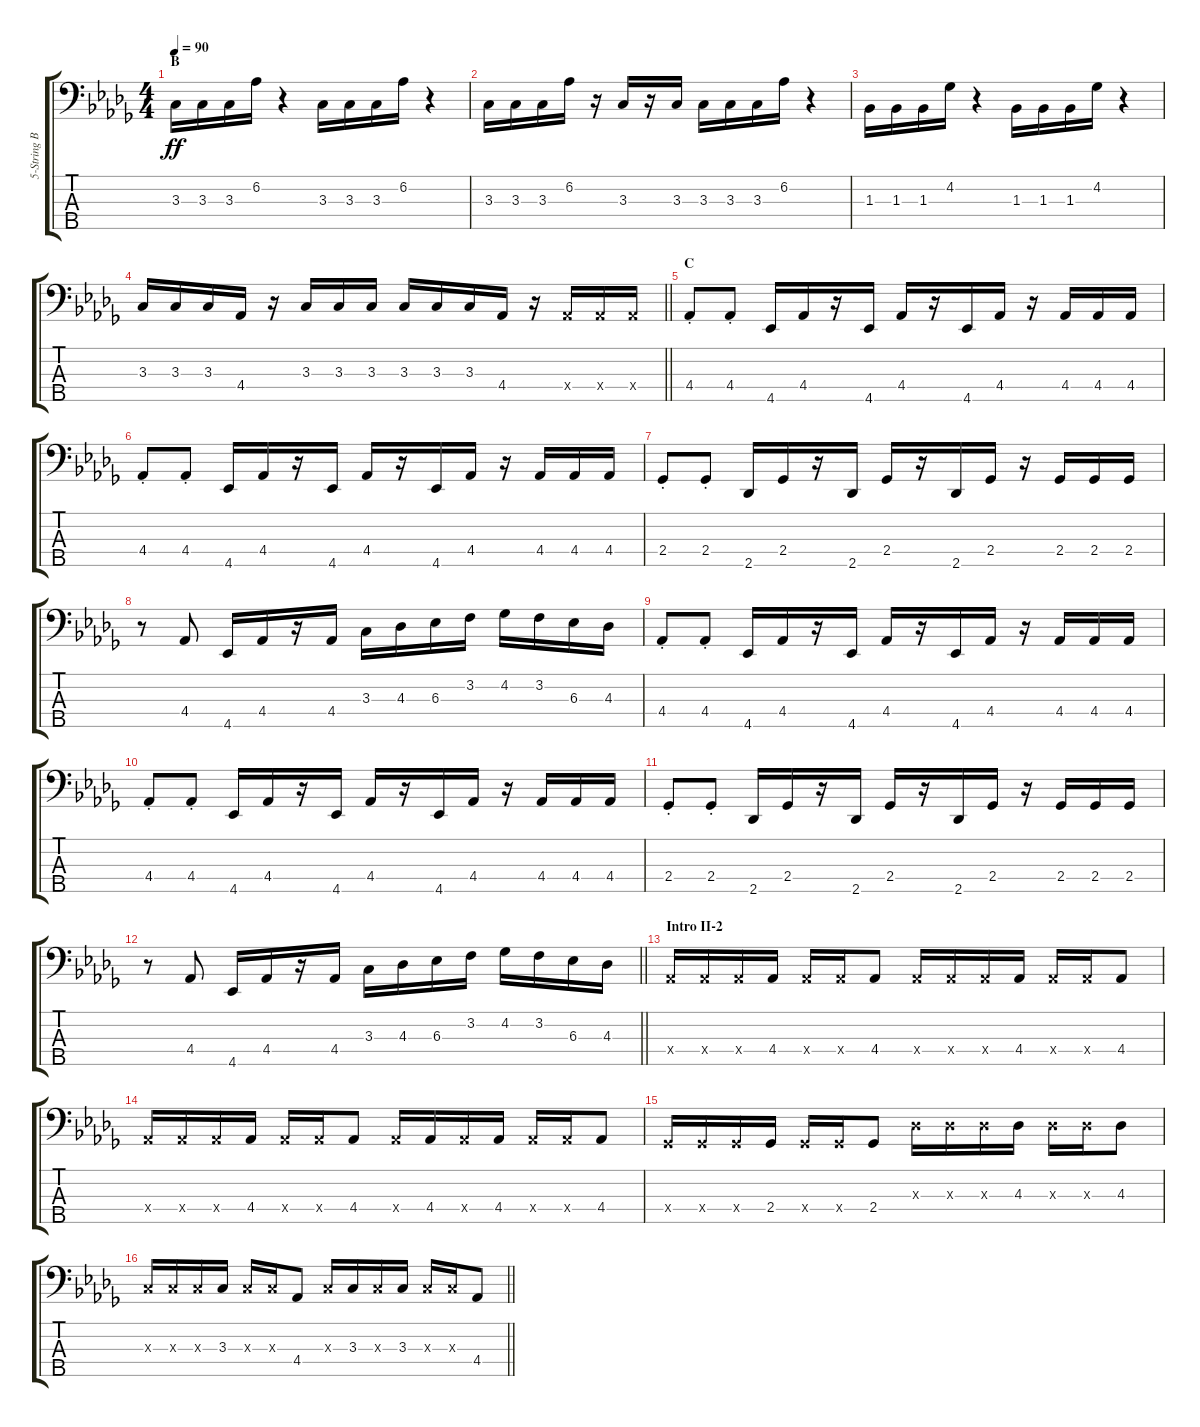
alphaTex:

\track ("5-String Bass" "5-String B") {instrument electricbassfinger}
\staff {score tabs}
\tuning (G2 D2 A1 E1 B0) {hide}
\ts (4 4)
\section ("" "B")
\tempo 90
\clef f4
\ks db
3.3.16{dy ff} 3.3.16 3.3.16 6.2.16 r.4 3.3.16 3.3.16 3.3.16 6.2.16 r.4 |
3.3.16 3.3.16 3.3.16 6.2.16 r.16 3.3.16 r.16 3.3.16 3.3.16 3.3.16 3.3.16 6.2.16 r.4 |
1.3.16 1.3.16 1.3.16 4.2.16 r.4 1.3.16 1.3.16 1.3.16 4.2.16 r.4 |
\barLineRight lightlight
3.3.16 3.3.16 3.3.16 4.4.16 r.16 3.3.16 3.3.16 3.3.16 3.3.16 3.3.16 3.3.16 4.4.16 r.16 4.4{x}.16 4.4{x}.16 4.4{x}.16 |
\section ("" "C")
4.4{st}.8 4.4{st}.8 4.5.16 4.4.16 r.16 4.5.16 4.4.16 r.16 4.5.16 4.4.16 r.16 4.4.16 4.4.16 4.4.16 |
4.4{st}.8 4.4{st}.8 4.5.16 4.4.16 r.16 4.5.16 4.4.16 r.16 4.5.16 4.4.16 r.16 4.4.16 4.4.16 4.4.16 |
2.4{st}.8 2.4{st}.8 2.5.16 2.4.16 r.16 2.5.16 2.4.16 r.16 2.5.16 2.4.16 r.16 2.4.16 2.4.16 2.4.16 |
r.8 4.4.8 4.5.16 4.4.16 r.16 4.4.16 3.3.16 4.3.16 6.3.16 3.2.16 4.2.16 3.2.16 6.3.16 4.3.16 |
4.4{st}.8 4.4{st}.8 4.5.16 4.4.16 r.16 4.5.16 4.4.16 r.16 4.5.16 4.4.16 r.16 4.4.16 4.4.16 4.4.16 |
4.4{st}.8 4.4{st}.8 4.5.16 4.4.16 r.16 4.5.16 4.4.16 r.16 4.5.16 4.4.16 r.16 4.4.16 4.4.16 4.4.16 |
2.4{st}.8 2.4{st}.8 2.5.16 2.4.16 r.16 2.5.16 2.4.16 r.16 2.5.16 2.4.16 r.16 2.4.16 2.4.16 2.4.16 |
\barLineRight lightlight
r.8 4.4.8 4.5.16 4.4.16 r.16 4.4.16 3.3.16 4.3.16 6.3.16 3.2.16 4.2.16 3.2.16 6.3.16 4.3.16 |
\section ("" "Intro II-2")
4.4{x}.16 4.4{x}.16 4.4{x}.16 4.4.16 4.4{x}.16 4.4{x}.16 4.4.8 4.4{x}.16 4.4{x}.16 4.4{x}.16 4.4.16 4.4{x}.16 4.4{x}.16 4.4.8 |
4.4{x}.16 4.4{x}.16 4.4{x}.16 4.4.16 4.4{x}.16 4.4{x}.16 4.4.8 4.4{x}.16 4.4.16 4.4{x}.16 4.4.16 4.4{x}.16 4.4{x}.16 4.4.8 |
2.4{x}.16 2.4{x}.16 2.4{x}.16 2.4.16 2.4{x}.16 2.4{x}.16 2.4.8 4.3{x}.16 4.3{x}.16 4.3{x}.16 4.3.16 4.3{x}.16 4.3{x}.16 4.3.8 |
\barLineRight lightlight
3.3{x}.16 3.3{x}.16 3.3{x}.16 3.3.16 3.3{x}.16 3.3{x}.16 4.4.8 3.3{x}.16 3.3.16 3.3{x}.16 3.3.16 3.3{x}.16 3.3{x}.16 4.4.8
